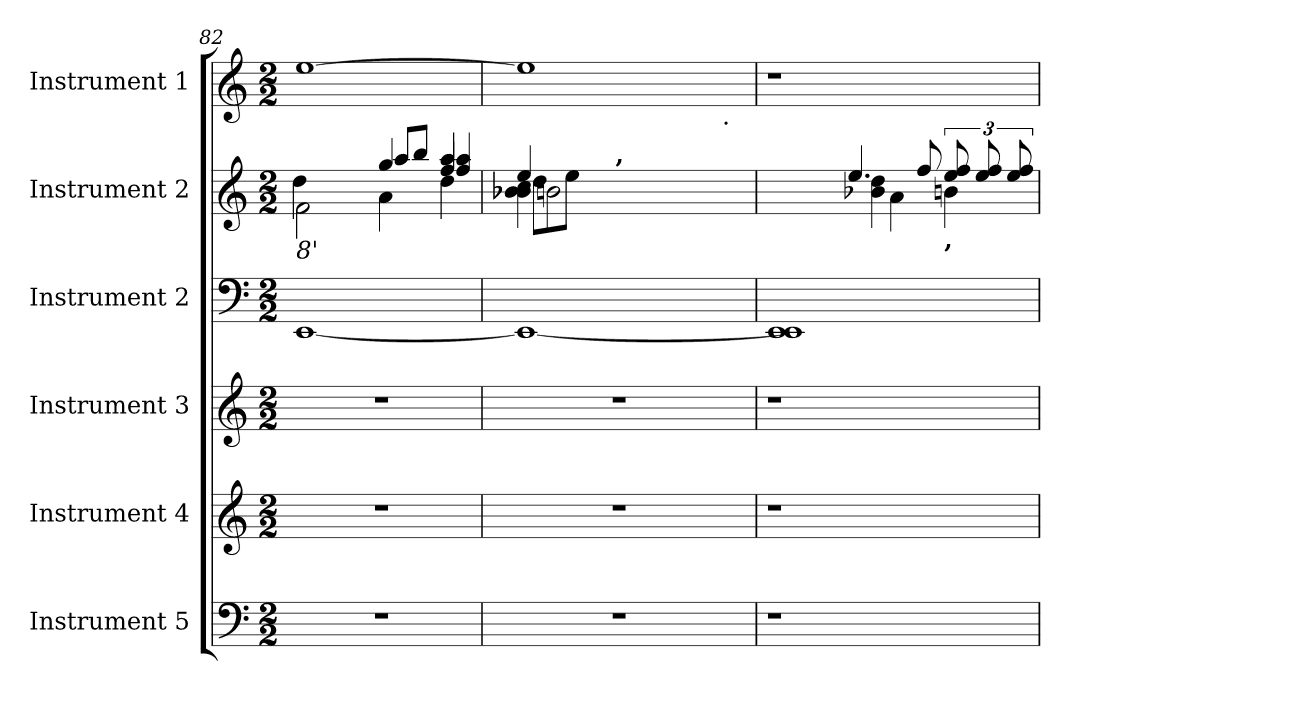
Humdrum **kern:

**kern	**kern	**kern	**kern	**kern	**kern	**text
*part6	*part5	*part4	*part3	*part2	*part1	*part1
*staff6	*staff5	*staff4	*staff3	*staff2	*staff1	*staff1
*I"Instrument 5	*I"Instrument 4	*I"Instrument 3	*I"Instrument 2	*I"Instrument 2	*I"Instrument 1	*
*clefF4	*clefG2	*clefG2	*clefF4	*clefG2	*clefG2	*
*k[]	*k[]	*k[]	*k[]	*k[]	*k[]	*
*C:	*C:	*C:	*C:	*C:	*C:	*
*M2/2	*M2/2	*M2/2	*M2/2	*M2/2	*M2/2	*
=82	=82	=82	=82	=82	=82	=82
*	*	*	*	*^	*	*
*	*	*	*	*	*^	*	*
*	*	*	*	*	*	*^	*	*
*	*	*	*	*	*	*	*^	*	*
!	!	!	!	!LO:TX:b:i:t=8'	!	!	!	!	!	!
!	!	!	!	!	!	!	!	!	!	!LO:LY:b:cj
1r	1r	1r	[<1EE	2ryy	2ryy	2f\	4dd\	2.ryy	[>1ee	.
.	.	.	.	.	.	.	2ryy	.	.	.
.	.	.	.	4gg/	8aa/L	4a\	.	.	.	.
.	.	.	.	.	8bb/J	.	.	.	.	.
.	.	.	.	4aa/	4ryy	4aa/ 4ff/	4dd\	4ff/	.	.
=83	=83	=83	=83	=83	=83	=83	=83	=83	=83	=83
!	!	!	!	!	!	!	!	!	!	!LO:LY:b:cj
*	*	*	*	*	*	*	*	*	*^	*
1r	1r	1r	1EE_<	4ee/	4cc\ 4b-X\ 4b-X\	8dd\L	2b\	4ryy	1ee]	2..ryy	.
.	.	.	.	.	.	8ee\J	.	.	.	.	.
.	.	.	.	2ryy	2ryy	2ryy	.	16.ryy	.	.	.
!	!	!	!	!	!	!	!	!LO:TX:a:B:t=,	!	!	!
.	.	.	.	.	.	.	.	2ryy	.	.	.
.	.	.	.	.	.	.	2ryy	.	.	.	.
.	.	.	.	4ryy	4ryy	4ryy	.	.	.	.	.
.	.	.	.	.	.	.	.	8ryy	.	.	.
!	!	!	!	!	!	!	!	!	!	!LO:TX:b:t=.	!
.	.	.	.	.	.	.	.	.	.	8ryy	.
.	.	.	.	.	.	.	.	32ryy	.	.	.
*	*	*	*	*	*v	*v	*v	*v	*	*	*
*	*	*	*	*	*	*v	*v	*
=84	=84	=84	=84	=84	=84	=84	=84
1r	1r	1r	1EE 1EE]	2.ryy	2.ryy	1r	.
.	.	.	.	4.ee/	4dd\ 4b-X\	.	.
2ryy	2ryy	2ryy	2ryy	.	4a\	2ryy	.
.	.	.	.	8ff/	.	.	.
!	!	!	!	!LO:TX:b:B:t=,	!	!	!
.	.	.	.	12ee/ 12ff/L	4bn\	.	.
.	.	.	.	12ff/ 12ee/	.	.	.
.	.	.	.	12ee/ 12ff/	.	.	.
*	*	*	*	*v	*v	*	*
=	=	=	=	=	=	=
*-	*-	*-	*-	*-	*-	*-
